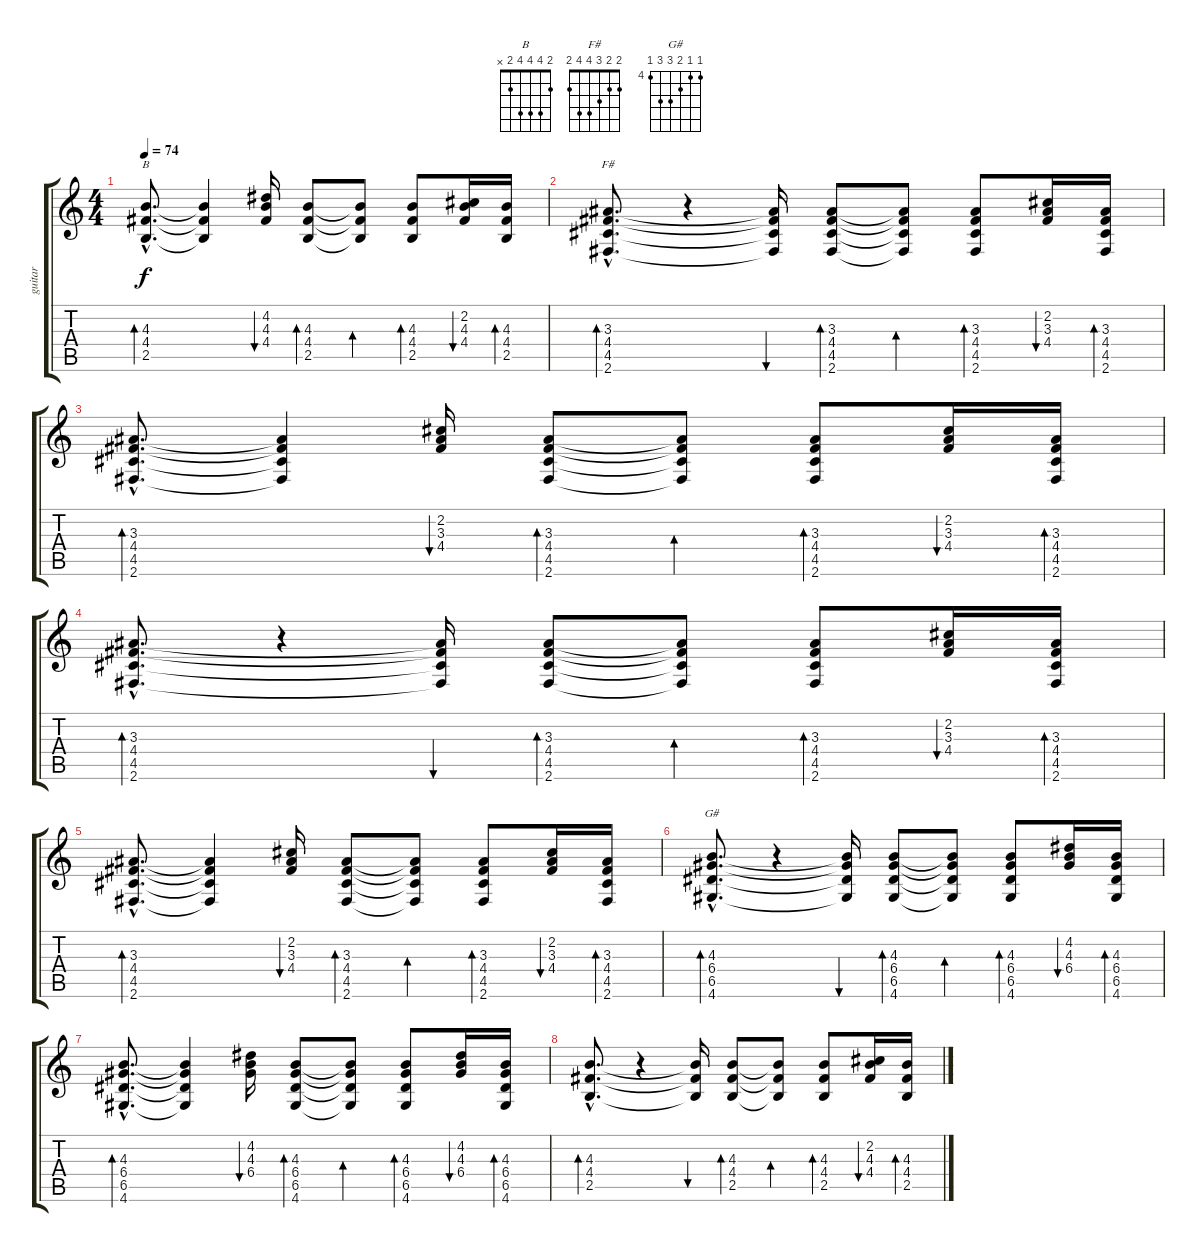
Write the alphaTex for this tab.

\track ("guitar" "guitar") {instrument overdrivenguitar}
\staff {score tabs}
\tuning (E4 B3 G3 D3 A2 E2) {hide}
\chord ("B" 2 4 4 4 2 x)
\chord ("F#" 2 2 3 4 4 2)
\chord ("G#" 4 4 5 6 6 4) {firstfret 4}
\ts (4 4)
\tempo 74
\clef g2
\ks c
(4.3{hac} 4.4{hac} 2.5{hac}).8{d bd 60 ch "B" dy f} (4.3{t} 4.4{t} 2.5{t}).4 (4.2 4.3 4.4).16{bu 60} (4.3 4.4 2.5).8{bd 60} (4.3{t} 4.4{t} 2.5{t}).8{bd 60} (4.3 4.4 2.5).8{bd 60} (2.2 4.3 4.4).16{bu 60} (4.3 4.4 2.5).16{bd 60} |
(3.3{hac} 4.4{hac} 4.5{hac} 2.6{hac}).8{d bd 60 ch "F#"} r.4 (3.3{t} 4.4{t} 4.5{t} 2.6{t}).16{bu 60} (3.3 4.4 4.5 2.6).8{bd 60} (3.3{t} 4.4{t} 4.5{t} 2.6{t}).8{bd 60} (3.3 4.4 4.5 2.6).8{bd 60} (2.2 3.3 4.4).16{bu 60} (3.3 4.4 4.5 2.6).16{bd 60} |
(3.3{hac} 4.4{hac} 4.5{hac} 2.6{hac}).8{d bd 60} (3.3{t} 4.4{t} 4.5{t} 2.6{t}).4 (2.2 3.3 4.4).16{bu 60} (3.3 4.4 4.5 2.6).8{bd 60} (3.3{t} 4.4{t} 4.5{t} 2.6{t}).8{bd 60} (3.3 4.4 4.5 2.6).8{bd 60} (2.2 3.3 4.4).16{bu 60} (3.3 4.4 4.5 2.6).16{bd 60} |
(3.3{hac} 4.4{hac} 4.5{hac} 2.6{hac}).8{d bd 60} r.4 (3.3{t} 4.4{t} 4.5{t} 2.6{t}).16{bu 60} (3.3 4.4 4.5 2.6).8{bd 60} (3.3{t} 4.4{t} 4.5{t} 2.6{t}).8{bd 60} (3.3 4.4 4.5 2.6).8{bd 60} (2.2 3.3 4.4).16{bu 60} (3.3 4.4 4.5 2.6).16{bd 60} |
(3.3{hac} 4.4{hac} 4.5{hac} 2.6{hac}).8{d bd 60} (3.3{t} 4.4{t} 4.5{t} 2.6{t}).4 (2.2 3.3 4.4).16{bu 60} (3.3 4.4 4.5 2.6).8{bd 60} (3.3{t} 4.4{t} 4.5{t} 2.6{t}).8{bd 60} (3.3 4.4 4.5 2.6).8{bd 60} (2.2 3.3 4.4).16{bu 60} (3.3 4.4 4.5 2.6).16{bd 60} |
(4.3{hac} 6.4{hac} 6.5{hac} 4.6{hac}).8{d bd 60 ch "G#"} r.4 (4.3{t} 6.4{t} 6.5{t} 4.6{t}).16{bu 60} (4.3 6.4 6.5 4.6).8{bd 60} (4.3{t} 6.4{t} 6.5{t} 4.6{t}).8{bd 60} (4.3 6.4 6.5 4.6).8{bd 60} (4.2 4.3 6.4).16{bu 60} (4.3 6.4 6.5 4.6).16{bd 60} |
(4.3{hac} 6.4{hac} 6.5{hac} 4.6{hac}).8{d bd 60} (4.3{t} 6.4{t} 6.5{t} 4.6{t}).4 (4.2 4.3 6.4).16{bu 60} (4.3 6.4 6.5 4.6).8{bd 60} (4.3{t} 6.4{t} 6.5{t} 4.6{t}).8{bd 60} (4.3 6.4 6.5 4.6).8{bd 60} (4.2 4.3 6.4).16{bu 60} (4.3 6.4 6.5 4.6).16{bd 60} |
(4.3{hac} 4.4{hac} 2.5{hac}).8{d bd 60} r.4 (4.3{t} 4.4{t} 2.5{t}).16{bu 60} (4.3 4.4 2.5).8{bd 60} (4.3{t} 4.4{t} 2.5{t}).8{bd 60} (4.3 4.4 2.5).8{bd 60} (2.2 4.3 4.4).16{bu 60} (4.3 4.4 2.5).16{bd 60}
